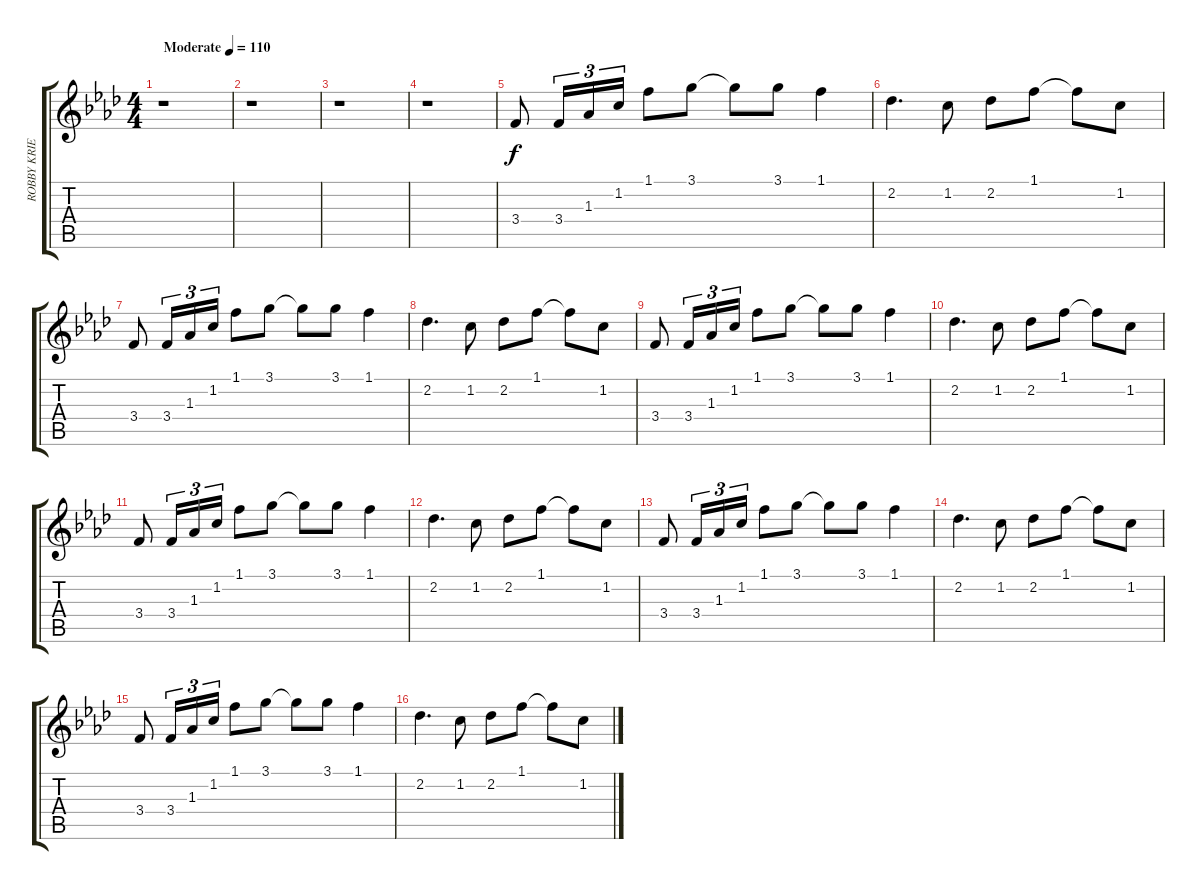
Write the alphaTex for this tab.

\track ("ROBBY KRIEGER" "ROBBY KRIE") {instrument electricguitarjazz}
\staff {score tabs}
\tuning (E4 B3 G3 D3 A2 E2) {hide}
\ts (4 4)
\tempo (110 "Moderate")
\clef g2
\ks ab
r.1{dy f instrument electricguitarjazz} |
r.1 |
r.1 |
r.1 |
3.4.8 3.4.16{tu (3 2)} 1.3.16{tu (3 2)} 1.2.16{tu (3 2)} 1.1.8 3.1.8 3.1{t}.8 3.1.8 1.1.4 |
2.2.4{d} 1.2.8 2.2.8 1.1.8 1.1{t}.8 1.2.8 |
3.4.8 3.4.16{tu (3 2)} 1.3.16{tu (3 2)} 1.2.16{tu (3 2)} 1.1.8 3.1.8 3.1{t}.8 3.1.8 1.1.4 |
2.2.4{d} 1.2.8 2.2.8 1.1.8 1.1{t}.8 1.2.8 |
3.4.8 3.4.16{tu (3 2)} 1.3.16{tu (3 2)} 1.2.16{tu (3 2)} 1.1.8 3.1.8 3.1{t}.8 3.1.8 1.1.4 |
2.2.4{d} 1.2.8 2.2.8 1.1.8 1.1{t}.8 1.2.8 |
3.4.8 3.4.16{tu (3 2)} 1.3.16{tu (3 2)} 1.2.16{tu (3 2)} 1.1.8 3.1.8 3.1{t}.8 3.1.8 1.1.4 |
2.2.4{d} 1.2.8 2.2.8 1.1.8 1.1{t}.8 1.2.8 |
3.4.8 3.4.16{tu (3 2)} 1.3.16{tu (3 2)} 1.2.16{tu (3 2)} 1.1.8 3.1.8 3.1{t}.8 3.1.8 1.1.4 |
2.2.4{d} 1.2.8 2.2.8 1.1.8 1.1{t}.8 1.2.8 |
3.4.8 3.4.16{tu (3 2)} 1.3.16{tu (3 2)} 1.2.16{tu (3 2)} 1.1.8 3.1.8 3.1{t}.8 3.1.8 1.1.4 |
2.2.4{d} 1.2.8 2.2.8 1.1.8 1.1{t}.8 1.2.8
